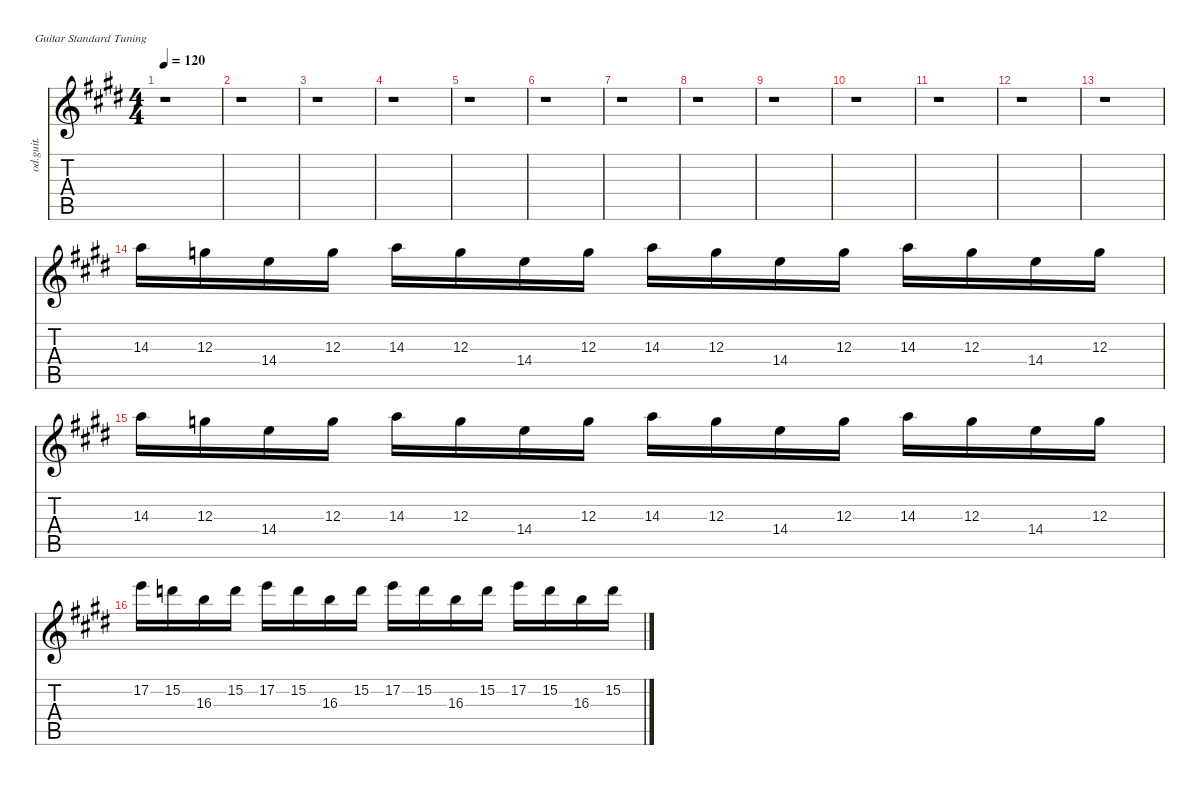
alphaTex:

\defaultSystemsLayout 4
\hideDynamics
\bracketExtendMode nobrackets
\track ("Guitar1" "od.guit.") {instrument overdrivenguitar}
\staff {score tabs}
\tuning (E4 B3 G3 D3 A2 E2)
\ts (4 4)
\tempo 120
\clef g2
\ks e
r.1{dy f beam Down} |
r.1{beam Down} |
r.1{beam Down} |
r.1{beam Down} |
r.1{beam Down} |
r.1{beam Down} |
r.1{beam Down} |
r.1{beam Down} |
r.1{beam Down} |
r.1{beam Down} |
r.1{beam Down} |
r.1{beam Down} |
r.1{beam Down} |
14.3{acc forcenatural}.16{beam Down} 12.3{acc forcenatural}.16{beam Down} 14.4{acc forcenatural}.16{beam Down} 12.3{acc forcenatural}.16{beam Down} 14.3{acc forcenatural}.16{beam Down} 12.3{acc forcenatural}.16{beam Down} 14.4{acc forcenatural}.16{beam Down} 12.3{acc forcenatural}.16{beam Down} 14.3{acc forcenatural}.16{beam Down} 12.3{acc forcenatural}.16{beam Down} 14.4{acc forcenatural}.16{beam Down} 12.3{acc forcenatural}.16{beam Down} 14.3{acc forcenatural}.16{beam Down} 12.3{acc forcenatural}.16{beam Down} 14.4{acc forcenatural}.16{beam Down} 12.3{acc forcenatural}.16{beam Down} |
14.3{acc forcenatural}.16{beam Down} 12.3{acc forcenatural}.16{beam Down} 14.4{acc forcenatural}.16{beam Down} 12.3{acc forcenatural}.16{beam Down} 14.3{acc forcenatural}.16{beam Down} 12.3{acc forcenatural}.16{beam Down} 14.4{acc forcenatural}.16{beam Down} 12.3{acc forcenatural}.16{beam Down} 14.3{acc forcenatural}.16{beam Down} 12.3{acc forcenatural}.16{beam Down} 14.4{acc forcenatural}.16{beam Down} 12.3{acc forcenatural}.16{beam Down} 14.3{acc forcenatural}.16{beam Down} 12.3{acc forcenatural}.16{beam Down} 14.4{acc forcenatural}.16{beam Down} 12.3{acc forcenatural}.16{beam Down} |
17.2{acc forcenatural}.16{beam Down} 15.2{acc forcenatural}.16{beam Down} 16.3{acc forcenatural}.16{beam Down} 15.2{acc forcenatural}.16{beam Down} 17.2{acc forcenatural}.16{beam Down} 15.2{acc forcenatural}.16{beam Down} 16.3{acc forcenatural}.16{beam Down} 15.2{acc forcenatural}.16{beam Down} 17.2{acc forcenatural}.16{beam Down} 15.2{acc forcenatural}.16{beam Down} 16.3{acc forcenatural}.16{beam Down} 15.2{acc forcenatural}.16{beam Down} 17.2{acc forcenatural}.16{beam Down} 15.2{acc forcenatural}.16{beam Down} 16.3{acc forcenatural}.16{beam Down} 15.2{acc forcenatural}.16{beam Down}
